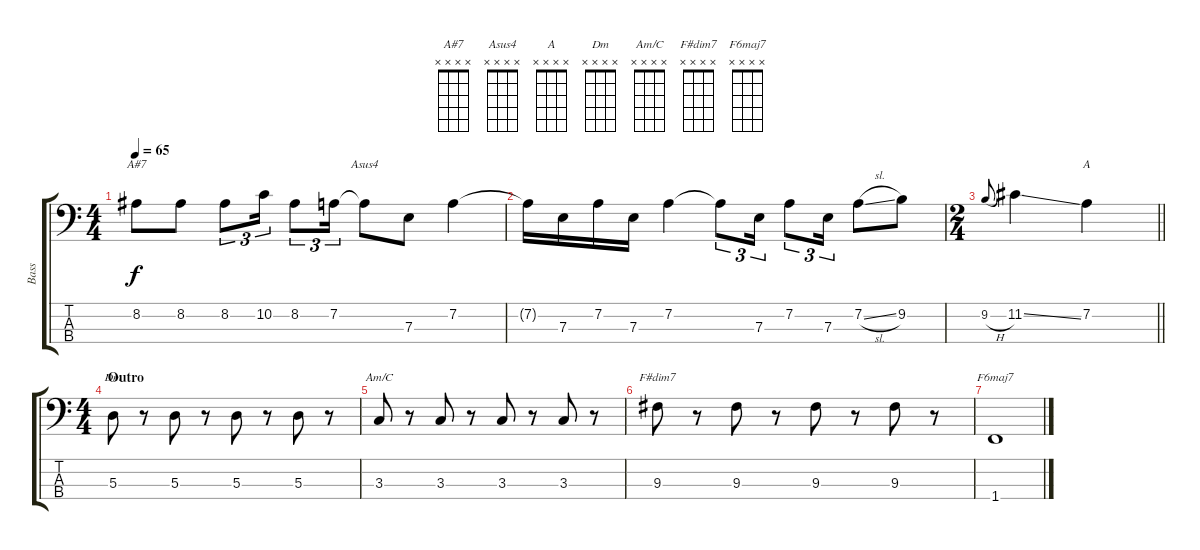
\track ("Bass" "Bass") {instrument electricbassfinger}
\staff {score tabs}
\tuning (G2 D2 A1 E1) {hide}
\chord ("A#7" x x x x)
\chord ("Asus4" x x x x)
\chord ("A" x x x x)
\chord ("Dm" x x x x)
\chord ("Am/C" x x x x)
\chord ("F#dim7" x x x x)
\chord ("F6maj7" x x x x)
\ts (4 4)
\tempo 65
\clef f4
\ks c
8.2.8{ch "A#7" dy f} 8.2.8 8.2.8{tu (3 2)} 10.2.16{tu (3 2)} 8.2.8{tu (3 2)} 7.2.16{tu (3 2)} 7.2{t}.8{ch "Asus4"} 7.3.8 7.2.4 |
7.2{t}.16 7.3.16 7.2.16 7.3.16 7.2.4 7.2{t}.8{tu (3 2)} 7.3.16{tu (3 2)} 7.2.8{tu (3 2)} 7.3.16{tu (3 2)} 7.2{sl}.8 9.2.8 |
\ts (2 4)
\barLineRight lightlight
9.2{h}.8{gr onbeat} 11.2{ss}.4 7.2.4{ch "A"} |
\ts (4 4)
\section ("" "Outro")
5.3.8{ch "Dm"} r.8 5.3.8 r.8 5.3.8 r.8 5.3.8 r.8 |
3.3.8{ch "Am/C"} r.8 3.3.8 r.8 3.3.8 r.8 3.3.8 r.8 |
9.3.8{ch "F#dim7"} r.8 9.3.8 r.8 9.3.8 r.8 9.3.8 r.8 |
1.4.1{ch "F6maj7"}
